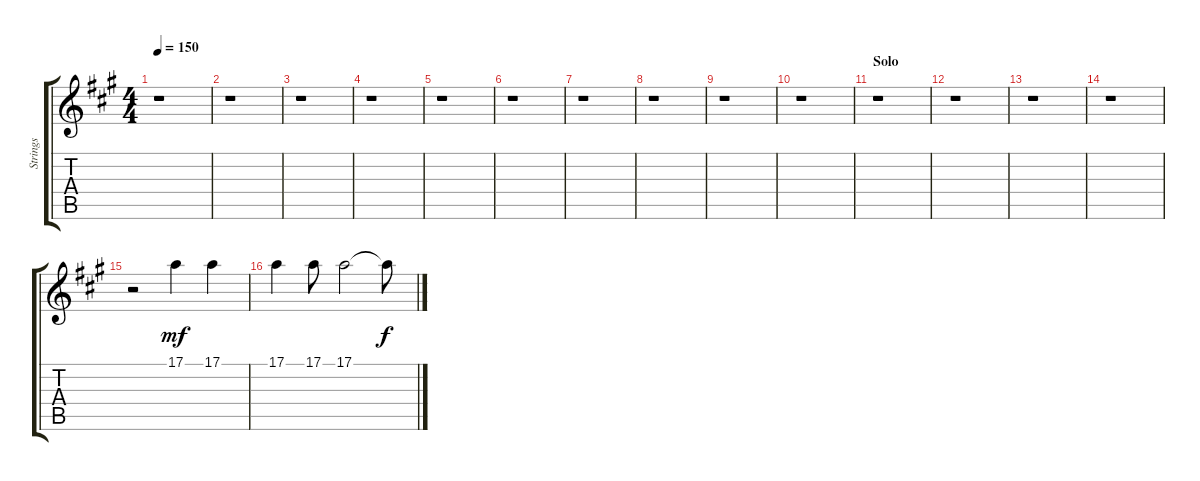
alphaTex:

\track ("Strings" "Strings") {instrument stringensemble1}
\staff {score tabs}
\tuning (E4 B3 G3 D3 A2 E2) {hide}
\ts (4 4)
\tempo 150
\clef g2
\ks a
r.1{dy f} |
r.1 |
r.1 |
r.1 |
r.1 |
r.1 |
r.1 |
r.1 |
r.1 |
r.1 |
\section ("" "Solo")
r.1 |
r.1 |
r.1 |
r.1 |
r.2 17.1.4{dy mf} 17.1.4 |
17.1.4 17.1.8 17.1.2 17.1{t}.8{dy f}
